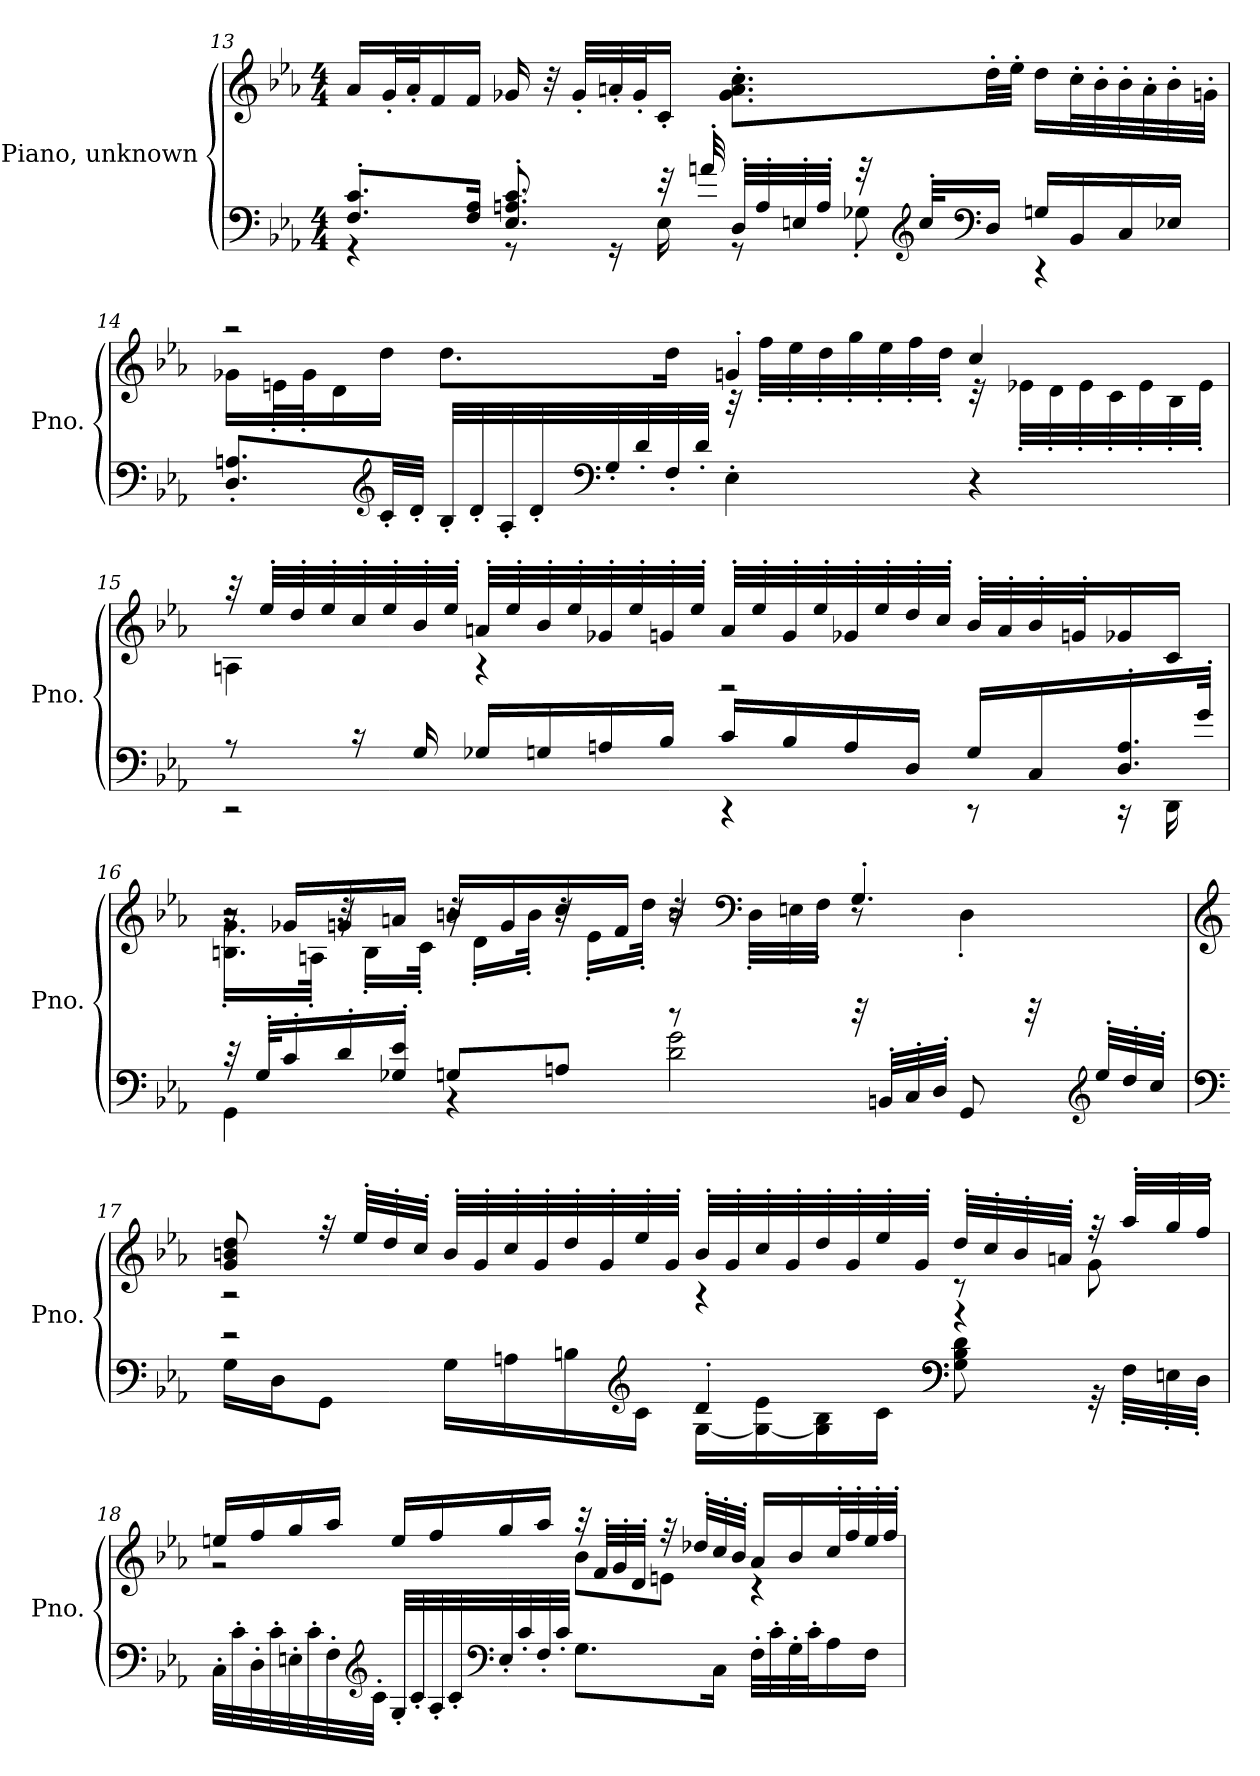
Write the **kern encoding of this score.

**kern	**kern
*part1	*part1
*staff2	*staff1
*I"Piano, unknown	*
*I'Pno.	*
!!LO:PB:g=z
*clefF4	*clefG2
*k[b-e-a-]	*k[b-e-a-]
*M4/4	*M4/4
=13	=13
*^	*
8.F/' 8.c/'L	4r	16a-/LL
.	.	32g'/L
.	.	32a-'/J
.	.	16f/
16F/ 16A-/Jk	.	16f/JJ
8.E-/' 8.An/' 8.c/'	8r	16g-X/
.	.	32r
.	.	32g-'/LLL
.	16r	32an'/
.	.	32g-'/J
32r	16E-\	16c'/JJ
32an'/	.	.
32D'/LLL	8r	8.g-\' 8.a\' 8.cc\'L
32A'/	.	.
32En'/	.	.
32A'/JJJ	.	.
32r	8G-X'\	.
*clefG2	*	*
32cc'/KLL	.	.
*clefF4	*	*
16D/JJ	.	32dd'\LL
.	.	32ee-'\JJJ
16Gn/LL	4r	16dd\LL
16BB-/	.	32cc'\L
.	.	32b-'\
16C/	.	32b-'\
.	.	32a'\
16E-X/JJ	.	32b-'\
.	.	32gn'\JJJ
*v	*v	*
!!LO:LB:g=z
=14	=14
*	*^
8.D/' 8.An/'L	2r	16g-X\LL
.	.	32en'\L
.	.	32g-'\J
.	.	16d\
*clefG2	*	*
32c'/LL	.	16dd\JJ
32d'/JJJ	.	.
32B-'/LLL	.	8.dd\L
32d'/	.	.
32A'/	.	.
32d'/	.	.
*clefF4	*	*
32G'/	.	.
32d'/	.	.
32F'/	.	16dd\Jk
32d'/JJJ	.	.
4E-'\	4gn'/	32r
.	.	32ff'\LLL
.	.	32ee-'\
.	.	32dd'\
.	.	32gg'\
.	.	32ee-'\
.	.	32ff'\
.	.	32dd'\JJJ
4r	4cc/	32r
.	.	32e-X'\LLL
.	.	32d'\
.	.	32e-'\
.	.	32c'\
.	.	32e-'\
.	.	32B-'\
.	.	32e-'\JJJ
!!LO:LB:g=z	!!
=15	=15	=15
*^	*	*
8r	2r	32r	4An\
.	.	32ee-'/LLL	.
.	.	32dd'/	.
.	.	32ee-'/	.
16r	.	32cc'/	.
.	.	32ee-'/	.
16G/	.	32b-'/	.
.	.	32ee-'/JJJ	.
16G-X/LL	.	32an'/LLL	4r
.	.	32ee-'/	.
16Gn/	.	32b-'/	.
.	.	32ee-'/	.
16An/	.	32g-X'/	.
.	.	32ee-'/	.
16B-/JJ	.	32gn'/	.
.	.	32ee-'/JJJ	.
16c/LL	4r	32a'/LLL	2r
.	.	32ee-'/	.
16B-/	.	32g'/	.
.	.	32ee-'/	.
16A/	.	32g-X'/	.
.	.	32ee-'/	.
16D/JJ	.	32dd'/	.
.	.	32cc'/JJJ	.
16G/LL	8r	32b-'/LLL	.
.	.	32a'/	.
16C/	.	32b-'/	.
.	.	32gn'/J	.
16.D/' 16.A/'	16r	16g-X/	.
.	16DD\	16c/JJ	.
32g'/JJk	.	.	.
!!LO:LB:g=z
=16	=16	=16	=16
*	*	*	*^
32r	4GG\	16r	16.Bn\' 16.g\'LL	2r
32G'/KLL	.	.	.	.
16c'/	.	16g-X/LL	.	.
.	.	.	32An'\JJk	.
16d'/	.	16gn/	32r	.
.	.	.	16B'\LL	.
16G-X/' 16e-/'JJ	.	16an/JJ	.	.
.	.	.	32c'\JJk	.
8Gn/L	4r	16bn/LL	32r	.
.	.	.	16d'\LL	.
.	.	16g/	.	.
.	.	.	32b'\JJk	.
8An/J	.	16cc/	32r	.
.	.	.	16e-'\LL	.
.	.	16f/JJ	.	.
.	.	.	32dd'\JJk	.
8r	2d\ 2g\	2b/	32r	8r
*	*	*clefF4	*	*
.	.	.	32D'\LLL	.
.	.	.	32En'\	.
.	.	.	32F'\JJJ	.
32r	.	.	8r	4.G'/
32BBn'/LLL	.	.	.	.
32C'/	.	.	.	.
32D'/JJJ	.	.	.	.
8GG/	.	.	4D'\	.
32r	.	.	.	.
*clefG2	*	*	*	*
32ee-'/LLL	.	.	.	.
32dd'/	.	.	.	.
32cc'/JJJ	.	.	.	.
*	*	*v	*v	*v
!!LO:LB:g=z
=17	=17	=17
*clefF4	*	*clefG2
*	*	*^
2r	16G\LL	8g/ 8bn/ 8dd/	2r
.	16D\J	.	.
.	8GG\J	32r	.
.	.	32ee-'/LLL	.
.	.	32dd'/	.
.	.	32cc'/JJJ	.
.	16G\LL	32b'/LLL	.
.	.	32g'/	.
.	16An\	32cc'/	.
.	.	32g'/	.
.	16Bn\	32dd'/	.
.	.	32g'/	.
*clefG2	*	*	*
.	16c\JJ	32ee-'/	.
.	.	32g'/JJJ	.
4d'/	[16G\LL	32b'/LLL	4r
.	.	32g'/	.
.	16G\_ 16e-\	32cc'/	.
.	.	32g'/	.
.	16G\] 16B\	32dd'/	.
.	.	32g'/	.
.	16c\JJ	32ee-'/	.
.	.	32g'/JJJ	.
*clefF4	*	*	*
4r	8G\ 8B\ 8d\	32dd'/LLL	8r
.	.	32cc'/	.
.	.	32b'/	.
.	.	32an'/JJJ	.
.	32r	32r	8g\
.	32F'\LLL	32aa-'/LLL	.
.	32En'\	32gg'/	.
.	32D'\JJJ	32ff'/JJJ	.
*v	*v	*	*
!!LO:LB:g=z	!!
=18	=18	=18
32C'\LLL	16een/LL	2r
32c'\	.	.
32D'\	16ff/	.
32c'\	.	.
32En'\	16gg/	.
32c'\	.	.
32F'\	16aa-/JJ	.
*clefG2	*	*
32c'\JJJ	.	.
32G'/LLL	16ee/LL	.
32c'/	.	.
32A-'/	16ff/	.
32c'/	.	.
*clefF4	*	*
32E'/	16gg/	.
32c'/	.	.
32F'/	16aa-/JJ	.
32c'/JJJ	.	.
8.G\L	32r	8b-\L
.	32f'/LLL	.
.	32g'/	.
.	32d'/JJJ	.
.	32r	8en\J
.	32dd-X'/LLL	.
16C\Jk	32cc'/	.
.	32b-'/JJJ	.
32F'\LLL	16a-/LL	4r
32c'\	.	.
32G'\	16b-/	.
32c'\J	.	.
16A-\	32cc'/L	.
.	32ff'/	.
16F\JJ	32ee'/	.
.	32ff'/JJJ	.
*	*v	*v
=	=
*-	*-
